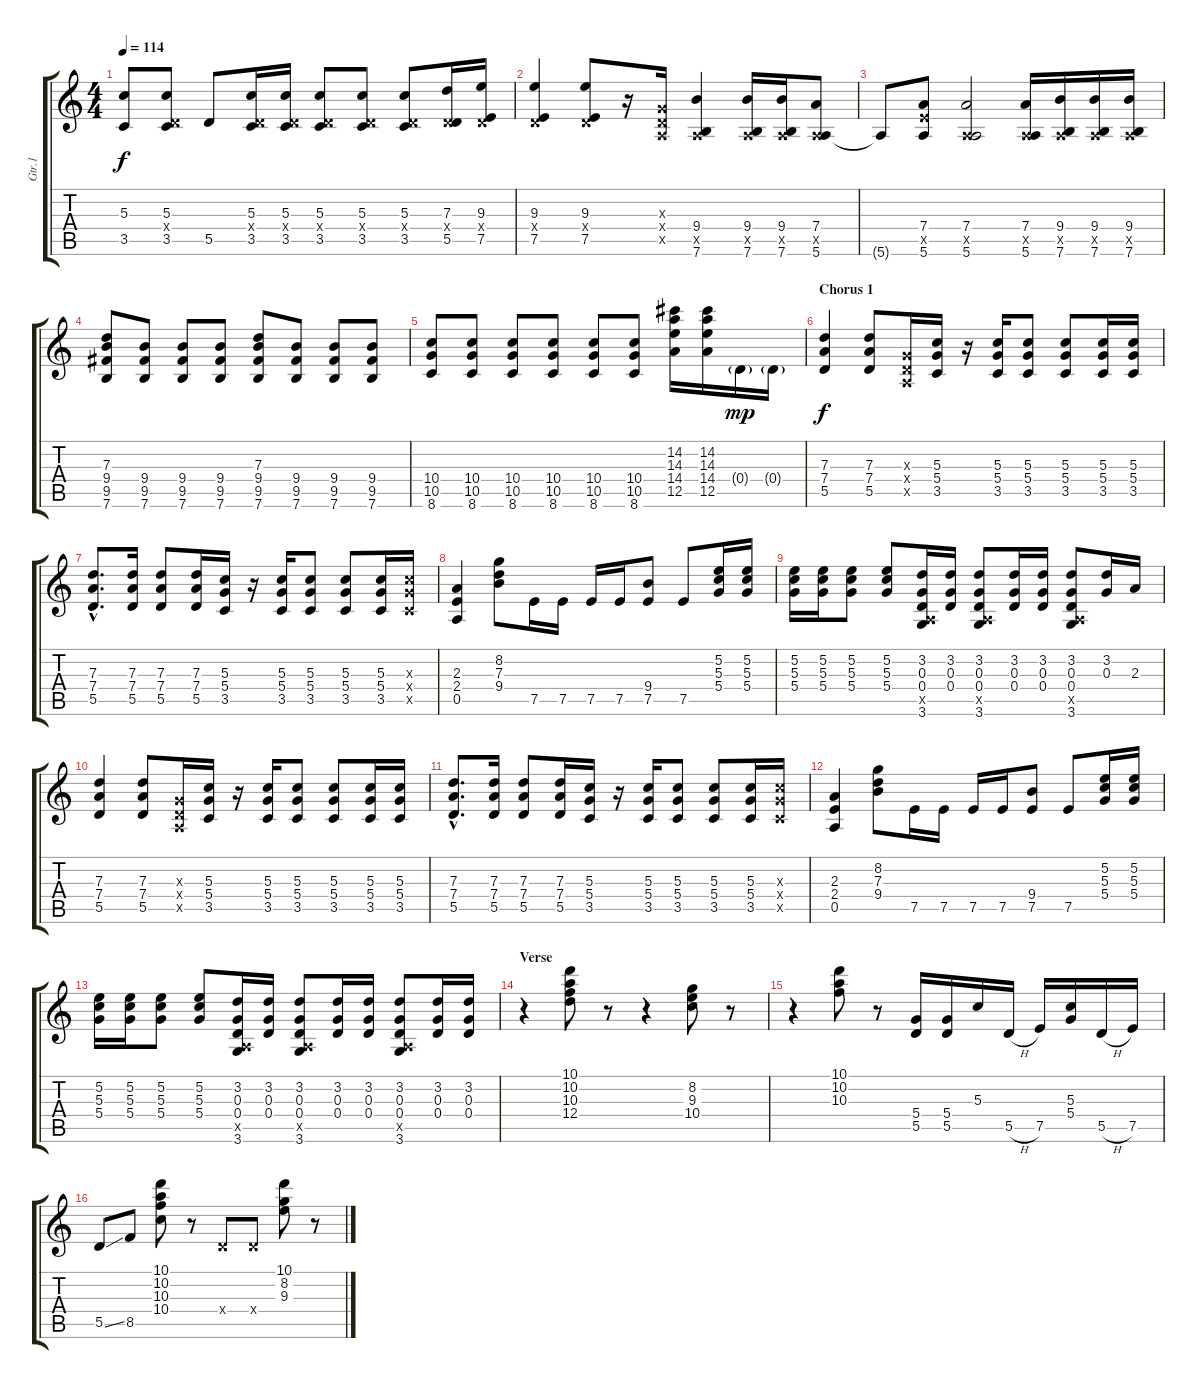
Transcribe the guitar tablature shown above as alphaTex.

\track ("Gtr.1" "Gtr.1") {instrument distortionguitar}
\staff {score tabs}
\tuning (E4 B3 G3 D3 A2 E2) {hide}
\ts (4 4)
\tempo 114
\clef g2
\ks c
(5.3{t} 3.5{t}).8{dy f} (5.3 0.4{x} 3.5).8 5.5.8 (5.3 0.4{x} 3.5).16 (5.3 0.4{x} 3.5).16 (5.3 0.4{x} 3.5).8 (5.3 0.4{x} 3.5).8 (5.3 0.4{x} 3.5).8 (7.3 0.4{x} 5.5).16 (9.3 0.4{x} 7.5).16 |
(9.3 0.4{x} 7.5).4 (9.3 0.4{x} 7.5).8 r.16 (0.3{x} 0.4{x} 0.5{x}).16 (9.4 0.5{x} 7.6).4 (9.4 0.5{x} 7.6).16 (9.4 0.5{x} 7.6).16 (7.4 0.5{x} 5.6).8 |
5.6{t}.8 (7.4 7.5{x} 5.6).8 (7.4 0.5{x} 5.6).2 (7.4 0.5{x} 5.6).16 (9.4 0.5{x} 7.6).16 (9.4 0.5{x} 7.6).16 (9.4 0.5{x} 7.6).16 |
(7.3 9.4 9.5 7.6).8 (9.4 9.5 7.6).8 (9.4 9.5 7.6).8 (9.4 9.5 7.6).8 (7.3 9.4 9.5 7.6).8 (9.4 9.5 7.6).8 (9.4 9.5 7.6).8 (9.4 9.5 7.6).8 |
(10.4 10.5 8.6).8 (10.4 10.5 8.6).8 (10.4 10.5 8.6).8 (10.4 10.5 8.6).8 (10.4 10.5 8.6).8 (10.4 10.5 8.6).8 (14.2 14.3 14.4 12.5).16 (14.2 14.3 14.4 12.5).16 0.4{g}.16{dy mp} 0.4{g}.16 |
\section ("" "Chorus 1")
(7.3 7.4 5.5).4{dy f} (7.3 7.4 5.5).8 (0.3{x} 0.4{x} 0.5{x}).16 (5.3 5.4 3.5).16 r.16 (5.3 5.4 3.5).16 (5.3 5.4 3.5).8 (5.3 5.4 3.5).8 (5.3 5.4 3.5).16 (5.3 5.4 3.5).16 |
(7.3{hac} 7.4{hac} 5.5{hac}).8{d} (7.3 7.4 5.5).16 (7.3 7.4 5.5).8 (7.3 7.4 5.5).16 (5.3 5.4 3.5).16 r.16 (5.3 5.4 3.5).16 (5.3 5.4 3.5).8 (5.3 5.4 3.5).8 (5.3 5.4 3.5).16 (5.3{x} 5.4{x} 3.5{x}).16 |
(2.3 2.4 0.5).4 (8.2 7.3 9.4).8 7.5.16 7.5.16 7.5.16 7.5.16 (9.4 7.5).8 7.5.8 (5.2 5.3 5.4).16 (5.2 5.3 5.4).16 |
(5.2 5.3 5.4).16 (5.2 5.3 5.4).16 (5.2 5.3 5.4).8 (5.2 5.3 5.4).8 (3.2 0.3 0.4 0.5{x} 3.6).16 (3.2 0.3 0.4).16 (3.2 0.3 0.4 0.5{x} 3.6).8 (3.2 0.3 0.4).16 (3.2 0.3 0.4).16 (3.2 0.3 0.4 0.5{x} 3.6).8 (3.2 0.3).16 2.3.16 |
(7.3 7.4 5.5).4 (7.3 7.4 5.5).8 (0.3{x} 0.4{x} 0.5{x}).16 (5.3 5.4 3.5).16 r.16 (5.3 5.4 3.5).16 (5.3 5.4 3.5).8 (5.3 5.4 3.5).8 (5.3 5.4 3.5).16 (5.3 5.4 3.5).16 |
(7.3{hac} 7.4{hac} 5.5{hac}).8{d} (7.3 7.4 5.5).16 (7.3 7.4 5.5).8 (7.3 7.4 5.5).16 (5.3 5.4 3.5).16 r.16 (5.3 5.4 3.5).16 (5.3 5.4 3.5).8 (5.3 5.4 3.5).8 (5.3 5.4 3.5).16 (5.3{x} 5.4{x} 3.5{x}).16 |
(2.3 2.4 0.5).4 (8.2 7.3 9.4).8 7.5.16 7.5.16 7.5.16 7.5.16 (9.4 7.5).8 7.5.8 (5.2 5.3 5.4).16 (5.2 5.3 5.4).16 |
(5.2 5.3 5.4).16 (5.2 5.3 5.4).16 (5.2 5.3 5.4).8 (5.2 5.3 5.4).8 (3.2 0.3 0.4 0.5{x} 3.6).16 (3.2 0.3 0.4).16 (3.2 0.3 0.4 0.5{x} 3.6).8 (3.2 0.3 0.4).16 (3.2 0.3 0.4).16 (3.2 0.3 0.4 0.5{x} 3.6).8 (3.2 0.3 0.4).16 (3.2 0.3 0.4).16 |
\section ("" "Verse")
r.4 (10.1 10.2 10.3 12.4).8 r.8 r.4 (8.2 9.3 10.4).8 r.8 |
r.4 (10.1 10.2 10.3).8 r.8 (5.4 5.5).16 (5.4 5.5).16 5.3.16 5.5{h}.16 7.5.16 (5.3 5.4).16 5.5{h}.16 7.5.16 |
5.5{ss}.8 8.5.8 (10.1 10.2 10.3 10.4).8 r.8 0.4{x}.8 0.4{x}.8 (10.1 8.2 9.3).8 r.8
